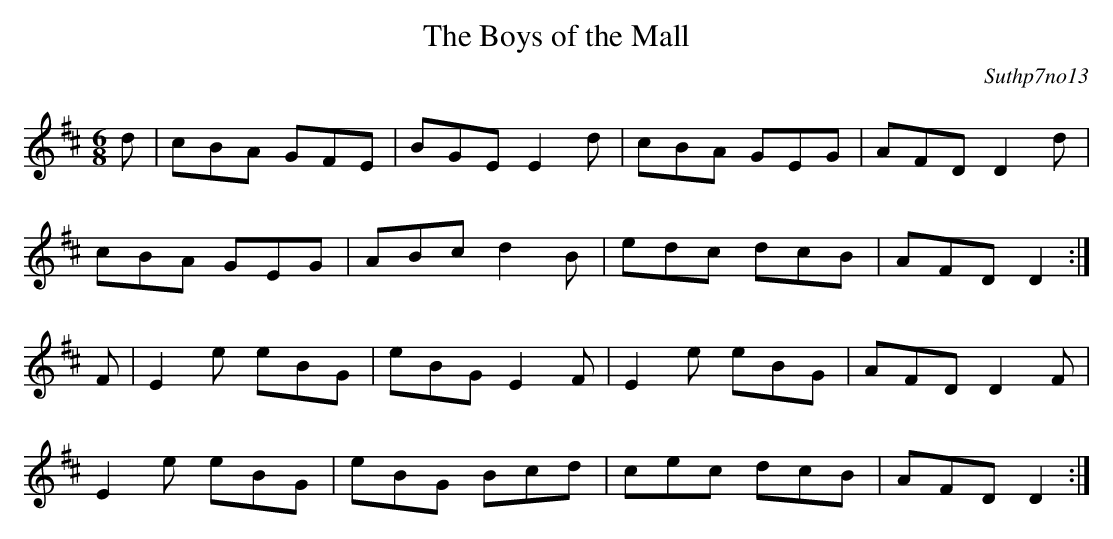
X:1
T:The Boys of the Mall
C:Suthp7no13
M:6/8
L:1/8
K:D
d|cBA GFE|BGE E2d|cBA GEG |AFD D2d|
cBA GEG|ABc d2B|edc dcB|AFD D2:|
F|E2e eBG|eBG E2F|E2e eBG|AFD D2F|
E2e eBG|eBG Bcd|cec dcB|AFD D2:|
